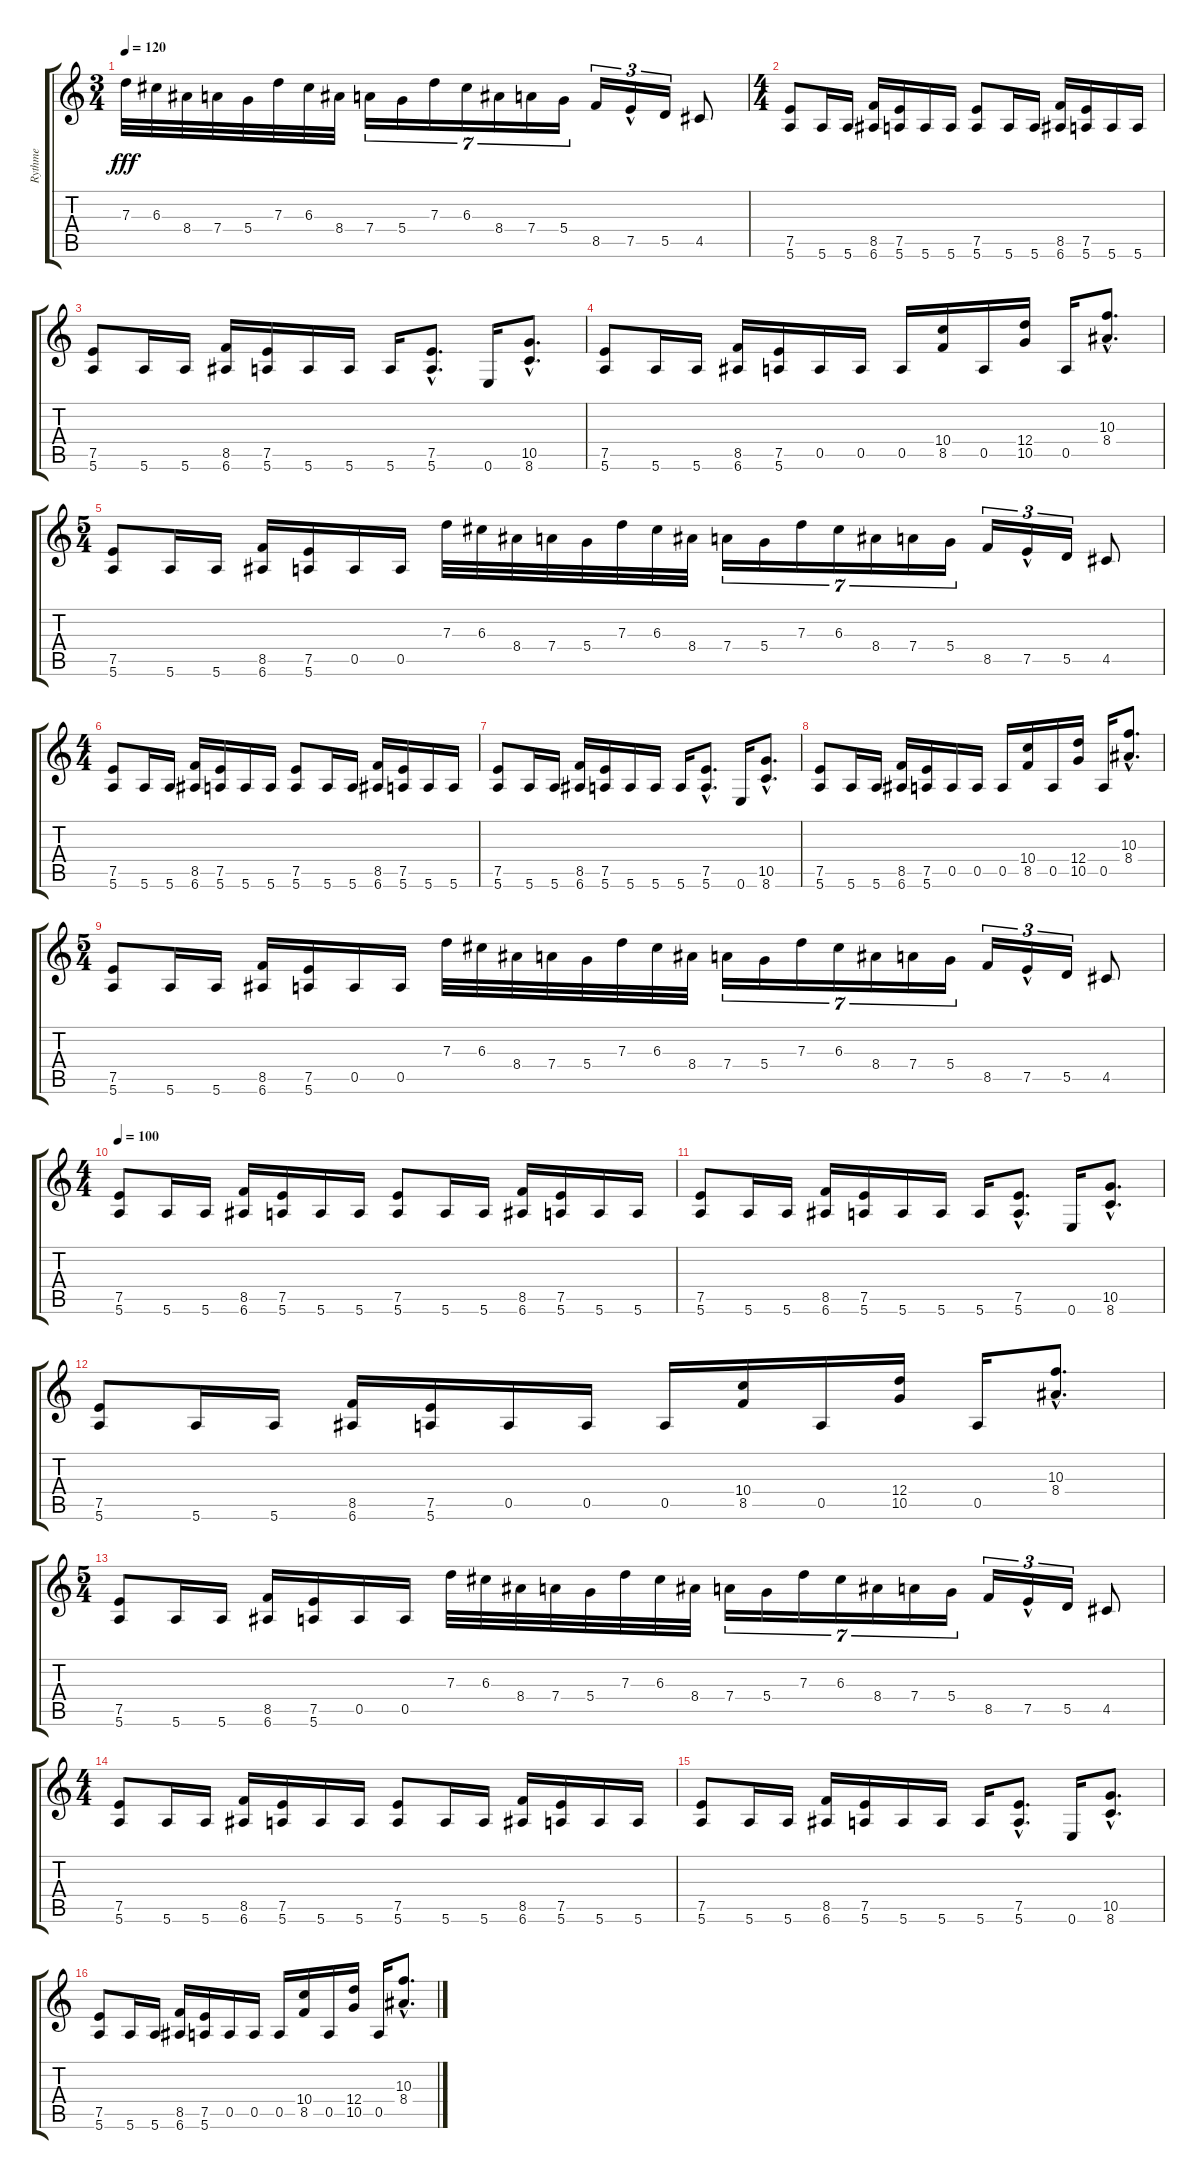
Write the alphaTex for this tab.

\track ("Rythme" "Rythme") {instrument distortionguitar}
\staff {score tabs}
\tuning (E4 B3 G3 D3 A2 E2) {hide}
\ts (3 4)
\tempo 120
\tempo 100
\tempo 120
\clef g2
\ks c
7.3.32{dy fff instrument distortionguitar} 6.3.32 8.4.32 7.4.32 5.4.32 7.3.32 6.3.32 8.4.32 7.4.16{tu (7 4)} 5.4.16{tu (7 4)} 7.3.16{tu (7 4)} 6.3.16{tu (7 4)} 8.4.16{tu (7 4)} 7.4.16{tu (7 4)} 5.4.16{tu (7 4)} 8.5.16{tu (3 2)} 7.5{hac}.16{tu (3 2)} 5.5.16{tu (3 2)} 4.5.8 |
\ts (4 4)
(7.5 5.6).8 5.6.16 5.6.16 (8.5 6.6).16 (7.5 5.6).16 5.6.16 5.6.16 (7.5 5.6).8 5.6.16 5.6.16 (8.5 6.6).16 (7.5 5.6).16 5.6.16 5.6.16 |
(7.5 5.6).8 5.6.16 5.6.16 (8.5 6.6).16 (7.5 5.6).16 5.6.16 5.6.16 5.6.16 (7.5{hac} 5.6{hac}).8{d} 0.6.16 (10.5{hac} 8.6{hac}).8{d} |
(7.5 5.6).8 5.6.16 5.6.16 (8.5 6.6).16 (7.5 5.6).16 0.5.16 0.5.16 0.5.16 (10.4 8.5).16 0.5.16 (12.4 10.5).16 0.5.16 (10.3{hac} 8.4{hac}).8{d} |
\ts (5 4)
(7.5 5.6).8 5.6.16 5.6.16 (8.5 6.6).16 (7.5 5.6).16 0.5.16 0.5.16 7.3.32 6.3.32 8.4.32 7.4.32 5.4.32 7.3.32 6.3.32 8.4.32 7.4.16{tu (7 4)} 5.4.16{tu (7 4)} 7.3.16{tu (7 4)} 6.3.16{tu (7 4)} 8.4.16{tu (7 4)} 7.4.16{tu (7 4)} 5.4.16{tu (7 4)} 8.5.16{tu (3 2)} 7.5{hac}.16{tu (3 2)} 5.5.16{tu (3 2)} 4.5.8 |
\ts (4 4)
(7.5 5.6).8 5.6.16 5.6.16 (8.5 6.6).16 (7.5 5.6).16 5.6.16 5.6.16 (7.5 5.6).8 5.6.16 5.6.16 (8.5 6.6).16 (7.5 5.6).16 5.6.16 5.6.16 |
(7.5 5.6).8 5.6.16 5.6.16 (8.5 6.6).16 (7.5 5.6).16 5.6.16 5.6.16 5.6.16 (7.5{hac} 5.6{hac}).8{d} 0.6.16 (10.5{hac} 8.6{hac}).8{d} |
(7.5 5.6).8 5.6.16 5.6.16 (8.5 6.6).16 (7.5 5.6).16 0.5.16 0.5.16 0.5.16 (10.4 8.5).16 0.5.16 (12.4 10.5).16 0.5.16 (10.3{hac} 8.4{hac}).8{d} |
\ts (5 4)
(7.5 5.6).8 5.6.16 5.6.16 (8.5 6.6).16 (7.5 5.6).16 0.5.16 0.5.16 7.3.32 6.3.32 8.4.32 7.4.32 5.4.32 7.3.32 6.3.32 8.4.32 7.4.16{tu (7 4)} 5.4.16{tu (7 4)} 7.3.16{tu (7 4)} 6.3.16{tu (7 4)} 8.4.16{tu (7 4)} 7.4.16{tu (7 4)} 5.4.16{tu (7 4)} 8.5.16{tu (3 2)} 7.5{hac}.16{tu (3 2)} 5.5.16{tu (3 2)} 4.5.8 |
\ts (4 4)
\tempo 100
(7.5 5.6).8 5.6.16 5.6.16 (8.5 6.6).16 (7.5 5.6).16 5.6.16 5.6.16 (7.5 5.6).8 5.6.16 5.6.16 (8.5 6.6).16 (7.5 5.6).16 5.6.16 5.6.16 |
(7.5 5.6).8 5.6.16 5.6.16 (8.5 6.6).16 (7.5 5.6).16 5.6.16 5.6.16 5.6.16 (7.5{hac} 5.6{hac}).8{d} 0.6.16 (10.5{hac} 8.6{hac}).8{d} |
(7.5 5.6).8 5.6.16 5.6.16 (8.5 6.6).16 (7.5 5.6).16 0.5.16 0.5.16 0.5.16 (10.4 8.5).16 0.5.16 (12.4 10.5).16 0.5.16 (10.3{hac} 8.4{hac}).8{d} |
\ts (5 4)
(7.5 5.6).8 5.6.16 5.6.16 (8.5 6.6).16 (7.5 5.6).16 0.5.16 0.5.16 7.3.32 6.3.32 8.4.32 7.4.32 5.4.32 7.3.32 6.3.32 8.4.32 7.4.16{tu (7 4)} 5.4.16{tu (7 4)} 7.3.16{tu (7 4)} 6.3.16{tu (7 4)} 8.4.16{tu (7 4)} 7.4.16{tu (7 4)} 5.4.16{tu (7 4)} 8.5.16{tu (3 2)} 7.5{hac}.16{tu (3 2)} 5.5.16{tu (3 2)} 4.5.8 |
\ts (4 4)
(7.5 5.6).8 5.6.16 5.6.16 (8.5 6.6).16 (7.5 5.6).16 5.6.16 5.6.16 (7.5 5.6).8 5.6.16 5.6.16 (8.5 6.6).16 (7.5 5.6).16 5.6.16 5.6.16 |
(7.5 5.6).8 5.6.16 5.6.16 (8.5 6.6).16 (7.5 5.6).16 5.6.16 5.6.16 5.6.16 (7.5{hac} 5.6{hac}).8{d} 0.6.16 (10.5{hac} 8.6{hac}).8{d} |
(7.5 5.6).8 5.6.16 5.6.16 (8.5 6.6).16 (7.5 5.6).16 0.5.16 0.5.16 0.5.16 (10.4 8.5).16 0.5.16 (12.4 10.5).16 0.5.16 (10.3{hac} 8.4{hac}).8{d}
